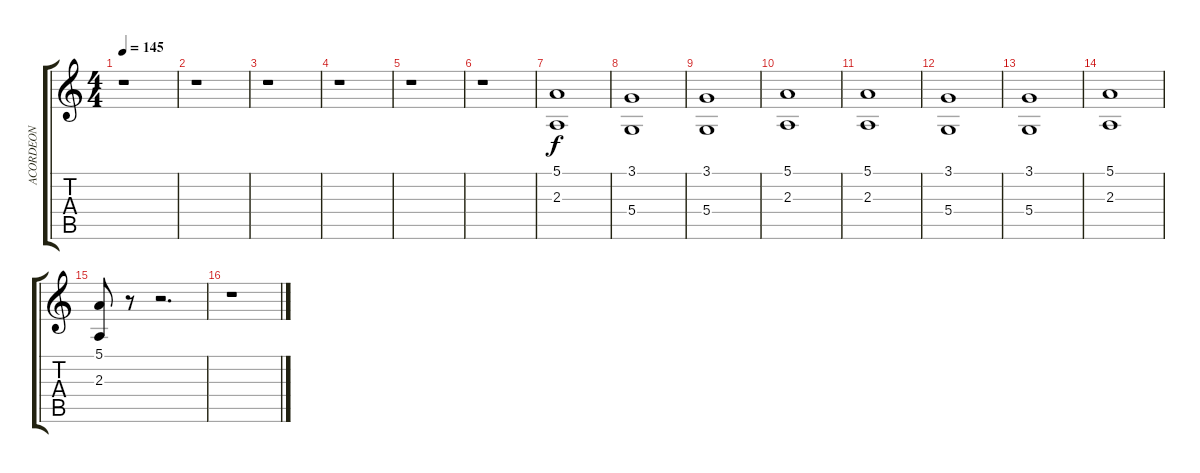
\track ("ACORDEON" "ACORDEON") {instrument accordion}
\staff {score tabs}
\tuning (E4 B3 G3 D3 A2 E2) {hide}
\ts (4 4)
\tempo 145
\clef g2
\ks c
r.1{dy f} |
r.1 |
r.1 |
r.1 |
r.1 |
r.1 |
(5.1 2.3).1{volume 13} |
(3.1 5.4).1 |
(3.1 5.4).1 |
(5.1 2.3).1 |
(5.1 2.3).1 |
(3.1 5.4).1 |
(3.1 5.4).1 |
(5.1 2.3).1 |
(5.1 2.3).8 r.8 r.2{d} |
r.1
